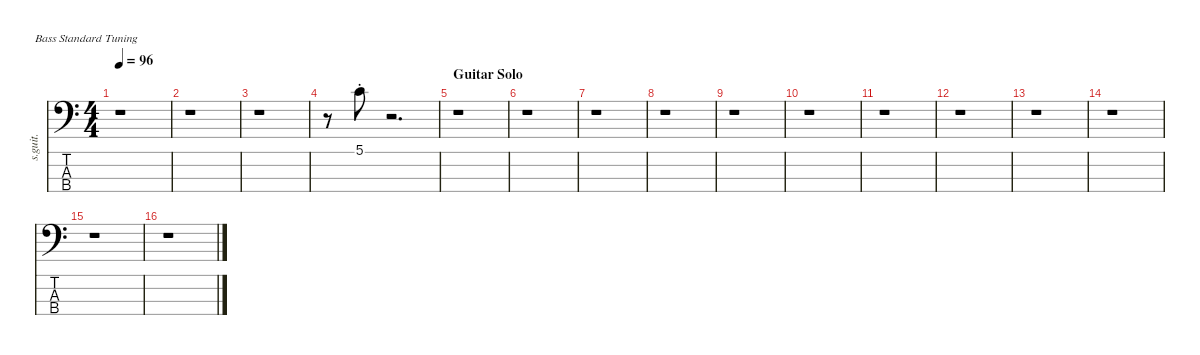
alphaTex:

\defaultSystemsLayout 4
\hideDynamics
\bracketExtendMode nobrackets
\track ("Flea (Slapped)" "s.guit.") {instrument slapbass1}
\staff {score tabs}
\tuning (G2 D2 A1 E1)
\ts (4 4)
\tempo 96
\clef f4
\ks c
r.1{dy f} |
r.1 |
r.1 |
r.8 5.1{st}.8 r.2{d} |
\section ("" "Guitar Solo")
r.1 |
r.1 |
r.1 |
r.1 |
r.1 |
r.1 |
r.1 |
r.1 |
r.1 |
r.1 |
r.1 |
r.1
